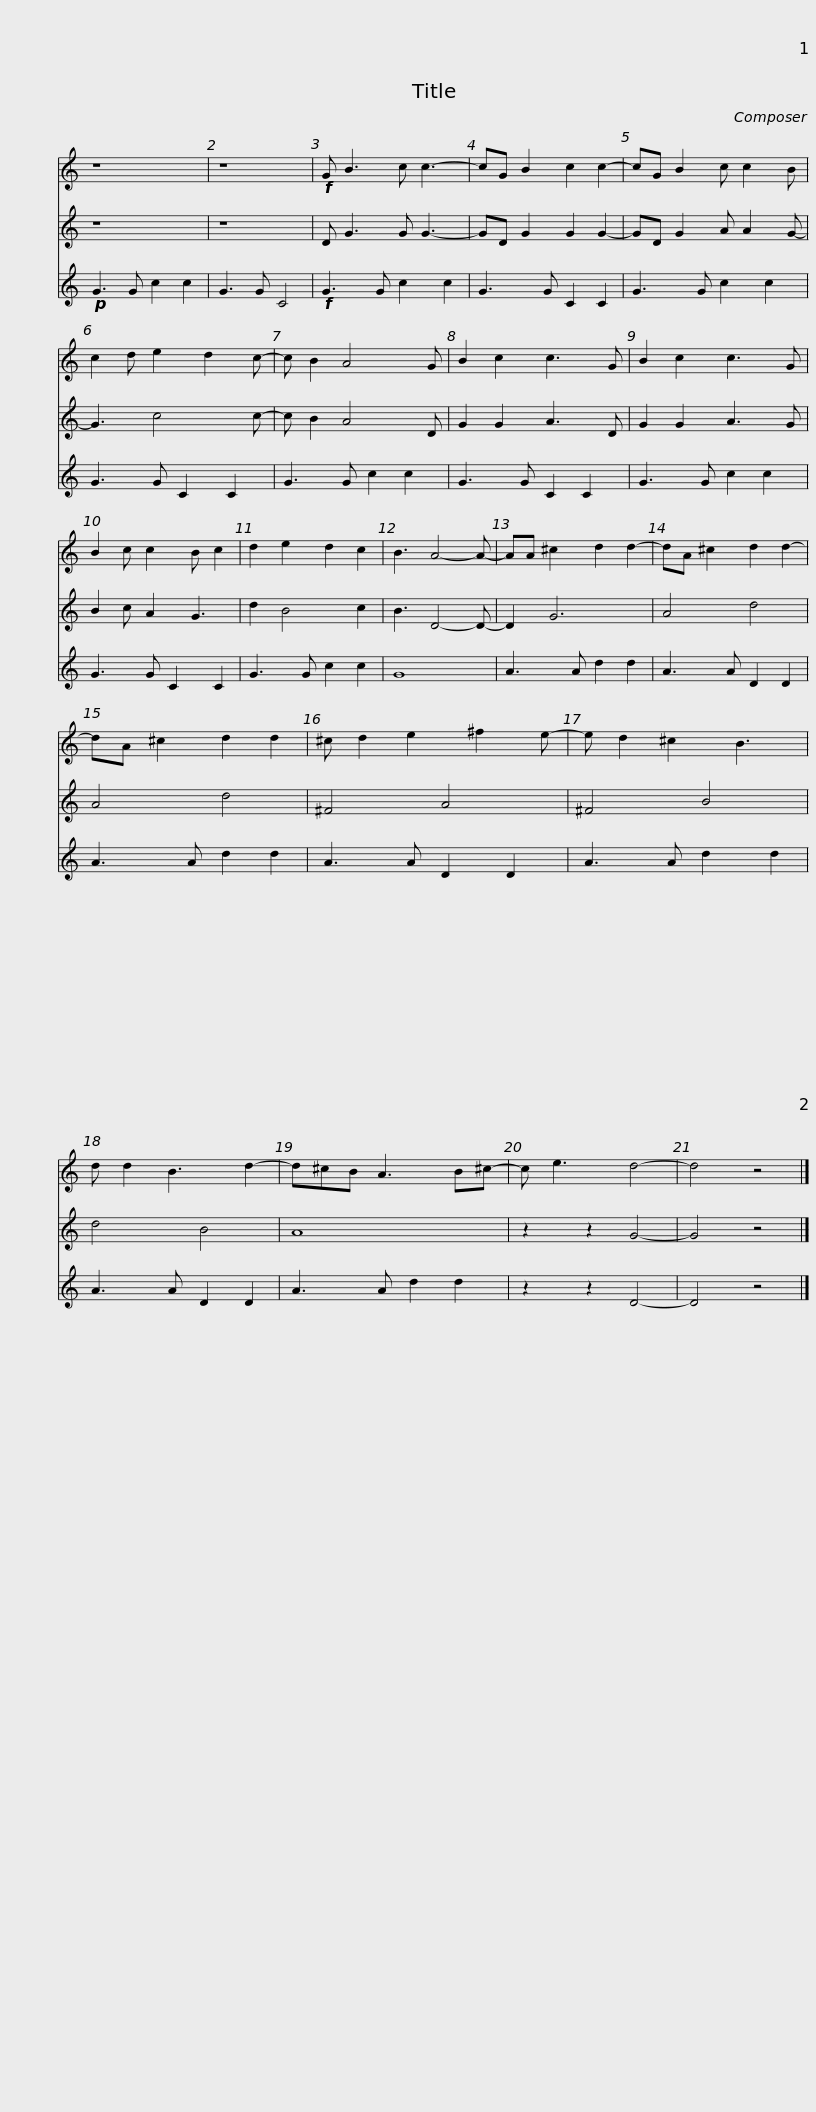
X:1
%%score 1 2 3
L:1/8
M:none
I:linebreak $
K:C
V:1 treble
V:2 treble
V:3 treble
V:1
 z8 | z8 |!f! G B3 c c3- | cG B2 c2 c2- |$ cG B2 c c2 B | %5
 c2 d e2 d2 c- | c B2 A4 G | B2 c2 c3 G |$ B2 c2 c3 G | B2 c c2 B c2 | %10
 d2 e2 d2 c2 | B3 A4- A- |$ AA ^c2 d2 d2- | dA ^c2 d2 d2- | dA ^c2 d2 d2 | %15
 ^c d2 e2 ^f2 e- |$ e d2 ^c2 B3 | d d2 B3 d2- | d^cB A3 B^c- | c e3 d4- |$ %20
 d4 z4 |] %21
V:2
 z8 | z8 | D G3 G G3- | GD G2 G2 G2- |$ GD G2 A A2 G- | %5
 G3 c4 c- | c B2 A4 D | G2 G2 A3 D |$ G2 G2 A3 G | B2 c A2 G3 | %10
 d2 B4 c2 | B3 D4- D- |$ D2 G6 | A4 d4 | A4 d4 | %15
 ^F4 A4 |$ ^F4 B4 | d4 B4 | A8 | z2 z2 G4- |$ %20
 G4 z4 |] %21
V:3
!p! G3 G c2 c2 | G3 G C4 |!f! G3 G c2 c2 | G3 G C2 C2 |$ G3 G c2 c2 | %5
 G3 G C2 C2 | G3 G c2 c2 | G3 G C2 C2 |$ G3 G c2 c2 | G3 G C2 C2 | %10
 G3 G c2 c2 | G8 |$ A3 A d2 d2 | A3 A D2 D2 | A3 A d2 d2 | %15
 A3 A D2 D2 |$ A3 A d2 d2 | A3 A D2 D2 | A3 A d2 d2 | z2 z2 D4- |$ %20
 D4 z4 |] %21
